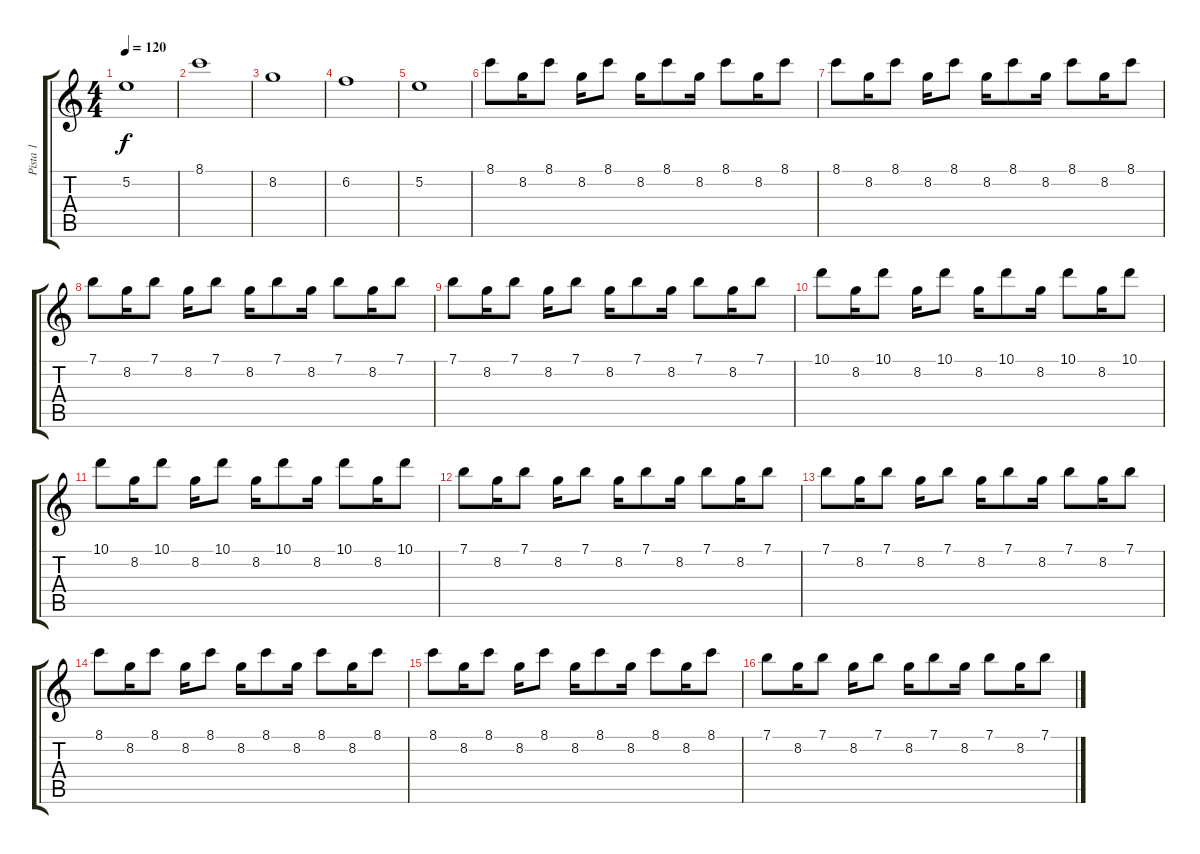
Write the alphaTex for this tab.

\track ("Pista 1" "Pista 1") {instrument overdrivenguitar}
\staff {score tabs}
\tuning (E4 B3 G3 D3 A2 E2) {hide}
\ts (4 4)
\tempo 120
\clef g2
\ks c
5.2.1{dy f} |
8.1.1 |
8.2.1 |
6.2.1 |
5.2.1 |
8.1.8 8.2.16 8.1.8 8.2.16 8.1.8 8.2.16 8.1.8 8.2.16 8.1.8 8.2.16 8.1.8 |
8.1.8 8.2.16 8.1.8 8.2.16 8.1.8 8.2.16 8.1.8 8.2.16 8.1.8 8.2.16 8.1.8 |
7.1.8 8.2.16 7.1.8 8.2.16 7.1.8 8.2.16 7.1.8 8.2.16 7.1.8 8.2.16 7.1.8 |
7.1.8 8.2.16 7.1.8 8.2.16 7.1.8 8.2.16 7.1.8 8.2.16 7.1.8 8.2.16 7.1.8 |
10.1.8 8.2.16 10.1.8 8.2.16 10.1.8 8.2.16 10.1.8 8.2.16 10.1.8 8.2.16 10.1.8 |
10.1.8 8.2.16 10.1.8 8.2.16 10.1.8 8.2.16 10.1.8 8.2.16 10.1.8 8.2.16 10.1.8 |
7.1.8 8.2.16 7.1.8 8.2.16 7.1.8 8.2.16 7.1.8 8.2.16 7.1.8 8.2.16 7.1.8 |
7.1.8 8.2.16 7.1.8 8.2.16 7.1.8 8.2.16 7.1.8 8.2.16 7.1.8 8.2.16 7.1.8 |
8.1.8 8.2.16 8.1.8 8.2.16 8.1.8 8.2.16 8.1.8 8.2.16 8.1.8 8.2.16 8.1.8 |
8.1.8 8.2.16 8.1.8 8.2.16 8.1.8 8.2.16 8.1.8 8.2.16 8.1.8 8.2.16 8.1.8 |
7.1.8 8.2.16 7.1.8 8.2.16 7.1.8 8.2.16 7.1.8 8.2.16 7.1.8 8.2.16 7.1.8
